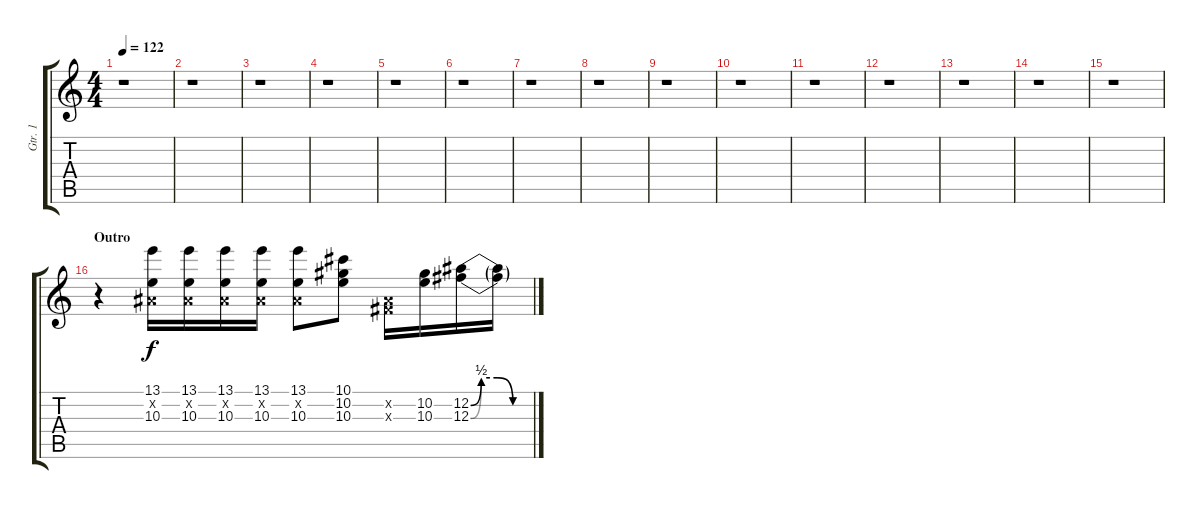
\track ("Gtr. 1" "Gtr. 1") {instrument electricguitarclean}
\staff {score tabs}
\tuning (Eb4 Bb3 Gb3 Db3 Ab2 Eb2) {hide}
\ts (4 4)
\tempo 122
\clef g2
\ks c
r.1{dy f} |
r.1 |
r.1 |
r.1 |
r.1 |
r.1 |
r.1 |
r.1 |
r.1 |
r.1 |
r.1 |
r.1 |
r.1 |
r.1 |
r.1 |
\section ("" "Outro")
r.4 (13.1 0.2{x} 10.3).16 (13.1 0.2{x} 10.3).16 (13.1 0.2{x} 10.3).16 (13.1 0.2{x} 10.3).16 (13.1 0.2{x} 10.3).8 (10.1 10.2 10.3).8 (0.2{x} 0.3{x}).16 (10.2 10.3).16 (12.2{be (custom 0 0 10 2 25 2 40 0 60 0)} 12.3{be (custom 0 0 10 2 25 2 40 0 60 0)}).16 (12.2{t} 12.3{t}).16
